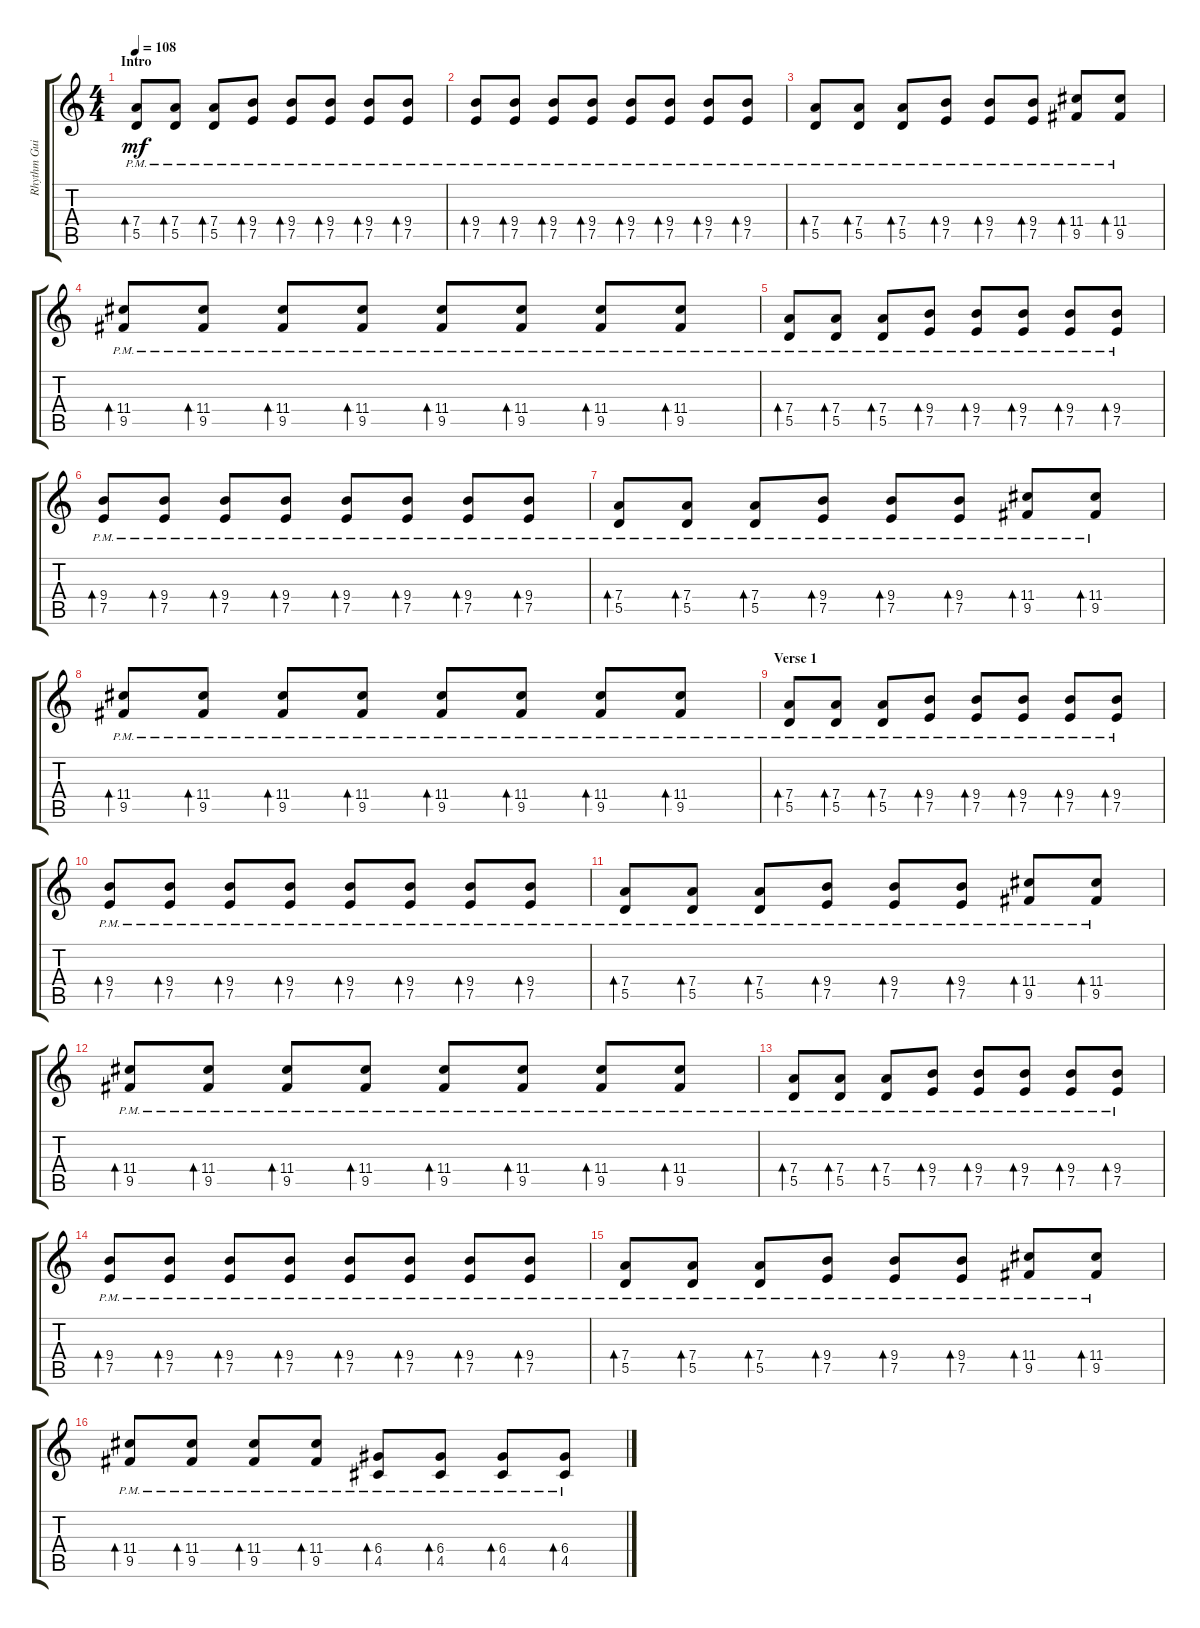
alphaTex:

\track ("Rhythm Guitar" "Rhythm Gui") {instrument overdrivenguitar}
\staff {score tabs}
\tuning (E4 B3 G3 D3 A2 E2) {hide}
\ts (4 4)
\section ("" "Intro")
\tempo 108
\clef g2
\ks c
(7.4{pm} 5.5{pm}).8{bd 30 dy mf instrument overdrivenguitar} (7.4{pm} 5.5{pm}).8{bd 30} (7.4{pm} 5.5{pm}).8{bd 30} (9.4{pm} 7.5{pm}).8{bd 30} (9.4{pm} 7.5{pm}).8{bd 30} (9.4{pm} 7.5{pm}).8{bd 30} (9.4{pm} 7.5{pm}).8{bd 30} (9.4{pm} 7.5{pm}).8{bd 30} |
(9.4{pm} 7.5{pm}).8{bd 30} (9.4{pm} 7.5{pm}).8{bd 30} (9.4{pm} 7.5{pm}).8{bd 30} (9.4{pm} 7.5{pm}).8{bd 30} (9.4{pm} 7.5{pm}).8{bd 30} (9.4{pm} 7.5{pm}).8{bd 30} (9.4{pm} 7.5{pm}).8{bd 30} (9.4{pm} 7.5{pm}).8{bd 30} |
(7.4{pm} 5.5{pm}).8{bd 30} (7.4{pm} 5.5{pm}).8{bd 30} (7.4{pm} 5.5{pm}).8{bd 30} (9.4{pm} 7.5{pm}).8{bd 30} (9.4{pm} 7.5{pm}).8{bd 30} (9.4{pm} 7.5{pm}).8{bd 30} (11.4{pm} 9.5{pm}).8{bd 30} (11.4{pm} 9.5{pm}).8{bd 30} |
(11.4{pm} 9.5{pm}).8{bd 30} (11.4{pm} 9.5{pm}).8{bd 30} (11.4{pm} 9.5{pm}).8{bd 30} (11.4{pm} 9.5{pm}).8{bd 30} (11.4{pm} 9.5{pm}).8{bd 30} (11.4{pm} 9.5{pm}).8{bd 30} (11.4{pm} 9.5{pm}).8{bd 30} (11.4{pm} 9.5{pm}).8{bd 30} |
(7.4{pm} 5.5{pm}).8{bd 30} (7.4{pm} 5.5{pm}).8{bd 30} (7.4{pm} 5.5{pm}).8{bd 30} (9.4{pm} 7.5{pm}).8{bd 30} (9.4{pm} 7.5{pm}).8{bd 30} (9.4{pm} 7.5{pm}).8{bd 30} (9.4{pm} 7.5{pm}).8{bd 30} (9.4{pm} 7.5{pm}).8{bd 30} |
(9.4{pm} 7.5{pm}).8{bd 30} (9.4{pm} 7.5{pm}).8{bd 30} (9.4{pm} 7.5{pm}).8{bd 30} (9.4{pm} 7.5{pm}).8{bd 30} (9.4{pm} 7.5{pm}).8{bd 30} (9.4{pm} 7.5{pm}).8{bd 30} (9.4{pm} 7.5{pm}).8{bd 30} (9.4{pm} 7.5{pm}).8{bd 30} |
(7.4{pm} 5.5{pm}).8{bd 30} (7.4{pm} 5.5{pm}).8{bd 30} (7.4{pm} 5.5{pm}).8{bd 30} (9.4{pm} 7.5{pm}).8{bd 30} (9.4{pm} 7.5{pm}).8{bd 30} (9.4{pm} 7.5{pm}).8{bd 30} (11.4{pm} 9.5{pm}).8{bd 30} (11.4{pm} 9.5{pm}).8{bd 30} |
(11.4{pm} 9.5{pm}).8{bd 30} (11.4{pm} 9.5{pm}).8{bd 30} (11.4{pm} 9.5{pm}).8{bd 30} (11.4{pm} 9.5{pm}).8{bd 30} (11.4{pm} 9.5{pm}).8{bd 30} (11.4{pm} 9.5{pm}).8{bd 30} (11.4{pm} 9.5{pm}).8{bd 30} (11.4{pm} 9.5{pm}).8{bd 30} |
\section ("" "Verse 1")
(7.4{pm} 5.5{pm}).8{bd 30} (7.4{pm} 5.5{pm}).8{bd 30} (7.4{pm} 5.5{pm}).8{bd 30} (9.4{pm} 7.5{pm}).8{bd 30} (9.4{pm} 7.5{pm}).8{bd 30} (9.4{pm} 7.5{pm}).8{bd 30} (9.4{pm} 7.5{pm}).8{bd 30} (9.4{pm} 7.5{pm}).8{bd 30} |
(9.4{pm} 7.5{pm}).8{bd 30} (9.4{pm} 7.5{pm}).8{bd 30} (9.4{pm} 7.5{pm}).8{bd 30} (9.4{pm} 7.5{pm}).8{bd 30} (9.4{pm} 7.5{pm}).8{bd 30} (9.4{pm} 7.5{pm}).8{bd 30} (9.4{pm} 7.5{pm}).8{bd 30} (9.4{pm} 7.5{pm}).8{bd 30} |
(7.4{pm} 5.5{pm}).8{bd 30} (7.4{pm} 5.5{pm}).8{bd 30} (7.4{pm} 5.5{pm}).8{bd 30} (9.4{pm} 7.5{pm}).8{bd 30} (9.4{pm} 7.5{pm}).8{bd 30} (9.4{pm} 7.5{pm}).8{bd 30} (11.4{pm} 9.5{pm}).8{bd 30} (11.4{pm} 9.5{pm}).8{bd 30} |
(11.4{pm} 9.5{pm}).8{bd 30} (11.4{pm} 9.5{pm}).8{bd 30} (11.4{pm} 9.5{pm}).8{bd 30} (11.4{pm} 9.5{pm}).8{bd 30} (11.4{pm} 9.5{pm}).8{bd 30} (11.4{pm} 9.5{pm}).8{bd 30} (11.4{pm} 9.5{pm}).8{bd 30} (11.4{pm} 9.5{pm}).8{bd 30} |
(7.4{pm} 5.5{pm}).8{bd 30} (7.4{pm} 5.5{pm}).8{bd 30} (7.4{pm} 5.5{pm}).8{bd 30} (9.4{pm} 7.5{pm}).8{bd 30} (9.4{pm} 7.5{pm}).8{bd 30} (9.4{pm} 7.5{pm}).8{bd 30} (9.4{pm} 7.5{pm}).8{bd 30} (9.4{pm} 7.5{pm}).8{bd 30} |
(9.4{pm} 7.5{pm}).8{bd 30} (9.4{pm} 7.5{pm}).8{bd 30} (9.4{pm} 7.5{pm}).8{bd 30} (9.4{pm} 7.5{pm}).8{bd 30} (9.4{pm} 7.5{pm}).8{bd 30} (9.4{pm} 7.5{pm}).8{bd 30} (9.4{pm} 7.5{pm}).8{bd 30} (9.4{pm} 7.5{pm}).8{bd 30} |
(7.4{pm} 5.5{pm}).8{bd 30} (7.4{pm} 5.5{pm}).8{bd 30} (7.4{pm} 5.5{pm}).8{bd 30} (9.4{pm} 7.5{pm}).8{bd 30} (9.4{pm} 7.5{pm}).8{bd 30} (9.4{pm} 7.5{pm}).8{bd 30} (11.4{pm} 9.5{pm}).8{bd 30} (11.4{pm} 9.5{pm}).8{bd 30} |
(11.4{pm} 9.5{pm}).8{bd 30} (11.4{pm} 9.5{pm}).8{bd 30} (11.4{pm} 9.5{pm}).8{bd 30} (11.4{pm} 9.5{pm}).8{bd 30} (6.4{pm} 4.5{pm}).8{bd 30} (6.4{pm} 4.5{pm}).8{bd 30} (6.4{pm} 4.5{pm}).8{bd 30} (6.4{pm} 4.5{pm}).8{bd 30}
